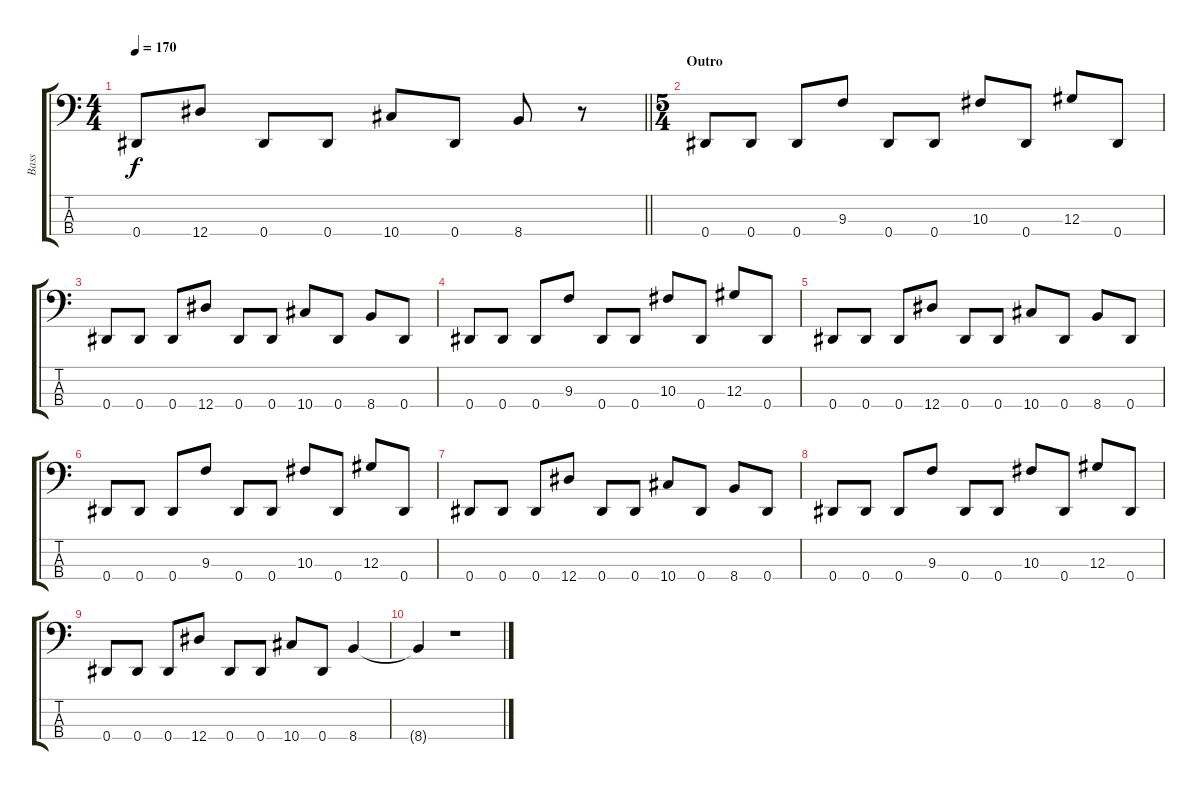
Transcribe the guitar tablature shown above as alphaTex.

\track ("Bass" "Bass") {instrument electricbassfinger}
\staff {score tabs}
\tuning (Gb2 Db2 Ab1 Eb1) {hide}
\ts (4 4)
\tempo 170
\clef f4
\barLineRight lightlight
\ks c
0.4.8{dy f} 12.4.8 0.4.8 0.4.8 10.4.8 0.4.8 8.4.8 r.8 |
\ts (5 4)
\section ("" "Outro")
0.4.8 0.4.8 0.4.8 9.3.8 0.4.8 0.4.8 10.3.8 0.4.8 12.3.8 0.4.8 |
0.4.8 0.4.8 0.4.8 12.4.8 0.4.8 0.4.8 10.4.8 0.4.8 8.4.8 0.4.8 |
0.4.8 0.4.8 0.4.8 9.3.8 0.4.8 0.4.8 10.3.8 0.4.8 12.3.8 0.4.8 |
0.4.8 0.4.8 0.4.8 12.4.8 0.4.8 0.4.8 10.4.8 0.4.8 8.4.8 0.4.8 |
0.4.8 0.4.8 0.4.8 9.3.8 0.4.8 0.4.8 10.3.8 0.4.8 12.3.8 0.4.8 |
0.4.8 0.4.8 0.4.8 12.4.8 0.4.8 0.4.8 10.4.8 0.4.8 8.4.8 0.4.8 |
0.4.8 0.4.8 0.4.8 9.3.8 0.4.8 0.4.8 10.3.8 0.4.8 12.3.8 0.4.8 |
0.4.8 0.4.8 0.4.8 12.4.8 0.4.8 0.4.8 10.4.8 0.4.8 8.4.4 |
8.4{t}.4 r.1
